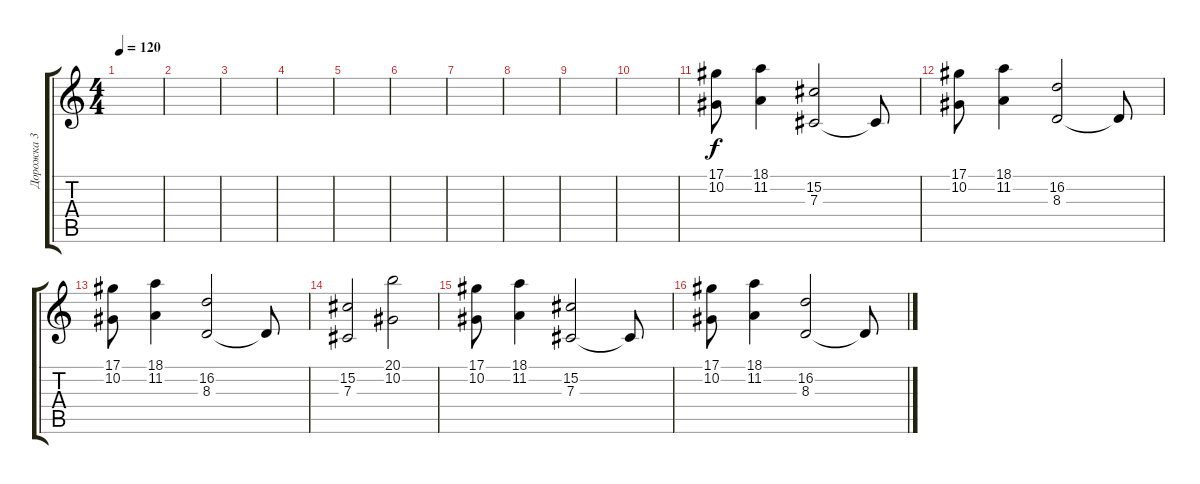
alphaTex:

\track ("Дорожка 3" "Дорожка 3") {instrument fx1rain}
\staff {score tabs}
\tuning (Eb4 Bb3 Gb3 Db3 Ab2 Eb2) {hide}
\ts (4 4)
\tempo 120
\clef g2
\ks c
|
|
|
|
|
|
|
|
|
|
(17.1 10.2).8 (18.1 11.2).4 (15.2 7.3).2 7.3{t}.8 |
(17.1 10.2).8 (18.1 11.2).4 (16.2 8.3).2 8.3{t}.8 |
(17.1 10.2).8 (18.1 11.2).4 (16.2 8.3).2 8.3{t}.8 |
(15.2 7.3).2 (20.1 10.2).2 |
(17.1 10.2).8 (18.1 11.2).4 (15.2 7.3).2 7.3{t}.8 |
(17.1 10.2).8 (18.1 11.2).4 (16.2 8.3).2 8.3{t}.8
